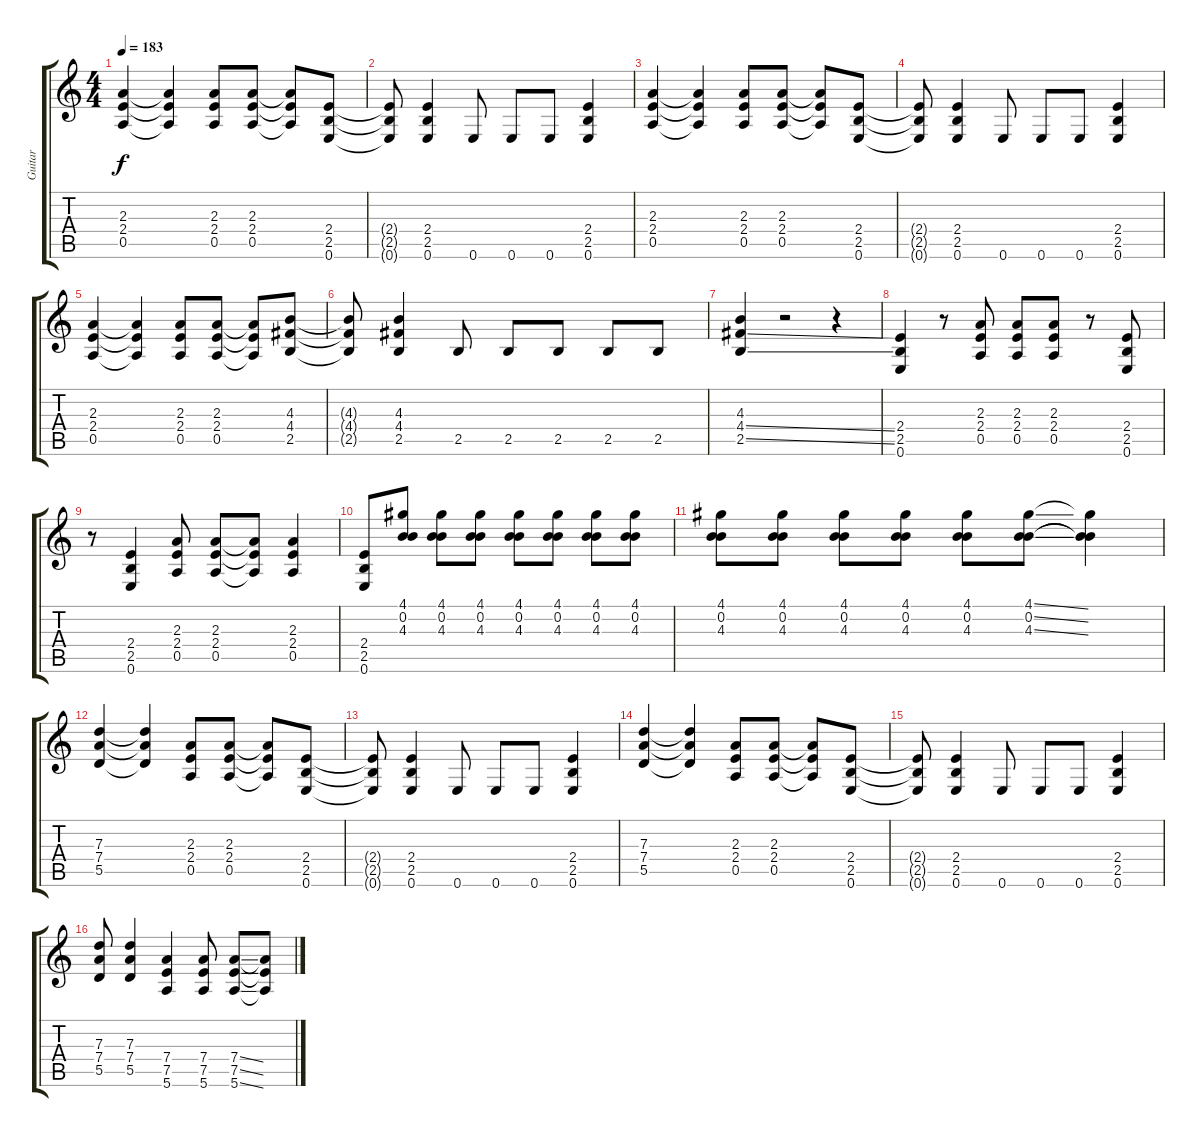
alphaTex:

\track ("Guitar" "Guitar") {instrument overdrivenguitar}
\staff {score tabs}
\tuning (E4 B3 G3 D3 A2 E2) {hide}
\ts (4 4)
\tempo 183
\clef g2
\ks c
(2.3 2.4 0.5).4{dy f} (2.3{t} 2.4{t} 0.5{t}).4 (2.3 2.4 0.5).8 (2.3 2.4 0.5).8 (2.3{t} 2.4{t} 0.5{t}).8 (2.4 2.5 0.6).8 |
(2.4{t} 2.5{t} 0.6{t}).8 (2.4 2.5 0.6).4 0.6.8 0.6.8 0.6.8 (2.4 2.5 0.6).4 |
(2.3 2.4 0.5).4 (2.3{t} 2.4{t} 0.5{t}).4 (2.3 2.4 0.5).8 (2.3 2.4 0.5).8 (2.3{t} 2.4{t} 0.5{t}).8 (2.4 2.5 0.6).8 |
(2.4{t} 2.5{t} 0.6{t}).8 (2.4 2.5 0.6).4 0.6.8 0.6.8 0.6.8 (2.4 2.5 0.6).4 |
(2.3 2.4 0.5).4 (2.3{t} 2.4{t} 0.5{t}).4 (2.3 2.4 0.5).8 (2.3 2.4 0.5).8 (2.3{t} 2.4{t} 0.5{t}).8 (4.3 4.4 2.5).8 |
(4.3{t} 4.4{t} 2.5{t}).8 (4.3 4.4 2.5).4 2.5.8 2.5.8 2.5.8 2.5.8 2.5.8 |
(4.3 4.4{ss} 2.5{ss}).4 r.2 r.4 |
(2.4 2.5 0.6).4 r.8 (2.3 2.4 0.5).8 (2.3 2.4 0.5).8 (2.3 2.4 0.5).8 r.8 (2.4 2.5 0.6).8 |
r.8 (2.4 2.5 0.6).4 (2.3 2.4 0.5).8 (2.3 2.4 0.5).8 (2.3{t} 2.4{t} 0.5{t}).8 (2.3 2.4 0.5).4 |
(2.4 2.5 0.6).8 (4.1 0.2 4.3).8 (4.1 0.2 4.3).8 (4.1 0.2 4.3).8 (4.1 0.2 4.3).8 (4.1 0.2 4.3).8 (4.1 0.2 4.3).8 (4.1 0.2 4.3).8 |
(4.1 0.2 4.3).8 (4.1 0.2 4.3).8 (4.1 0.2 4.3).8 (4.1 0.2 4.3).8 (4.1 0.2 4.3).8 (4.1{ss} 0.2{ss} 4.3{ss}).8 (4.1{t} 0.2{t} 4.3{t}).4 |
(7.3 7.4 5.5).4 (7.3{t} 7.4{t} 5.5{t}).4 (2.3 2.4 0.5).8 (2.3 2.4 0.5).8 (2.3{t} 2.4{t} 0.5{t}).8 (2.4 2.5 0.6).8 |
(2.4{t} 2.5{t} 0.6{t}).8 (2.4 2.5 0.6).4 0.6.8 0.6.8 0.6.8 (2.4 2.5 0.6).4 |
(7.3 7.4 5.5).4 (7.3{t} 7.4{t} 5.5{t}).4 (2.3 2.4 0.5).8 (2.3 2.4 0.5).8 (2.3{t} 2.4{t} 0.5{t}).8 (2.4 2.5 0.6).8 |
(2.4{t} 2.5{t} 0.6{t}).8 (2.4 2.5 0.6).4 0.6.8 0.6.8 0.6.8 (2.4 2.5 0.6).4 |
(7.3 7.4 5.5).8 (7.3 7.4 5.5).4 (7.4 7.5 5.6).4 (7.4 7.5 5.6).8 (7.4{ss} 7.5{ss} 5.6{ss}).8 (7.4{t} 7.5{t} 5.6{t}).8
